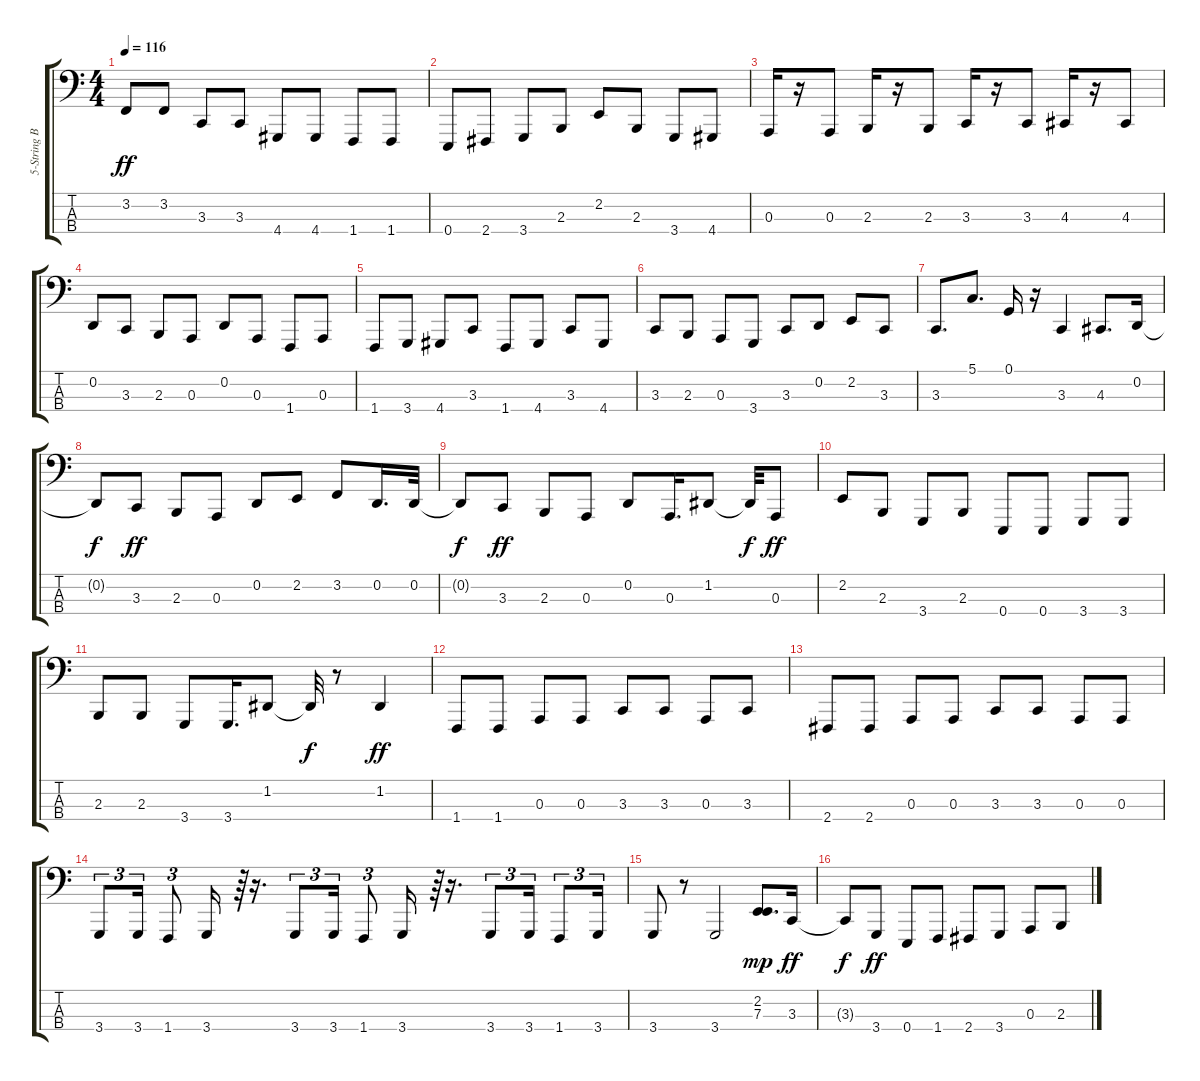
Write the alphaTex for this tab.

\track ("5-String Bass" "5-String B") {instrument acousticgrandpiano}
\staff {score tabs}
\tuning (G2 D2 A1 E1) {hide}
\ts (4 4)
\tempo 116
\clef f4
\ks c
3.2.8{dy ff} 3.2.8 3.3.8 3.3.8 4.4.8 4.4.8 1.4.8 1.4.8 |
0.4.8 2.4.8 3.4.8 2.3.8 2.2.8 2.3.8 3.4.8 4.4.8 |
0.3.16 r.16 0.3.8 2.3.16 r.16 2.3.8 3.3.16 r.16 3.3.8 4.3.16 r.16 4.3.8 |
0.2.8 3.3.8 2.3.8 0.3.8 0.2.8 0.3.8 1.4.8 0.3.8 |
1.4.8 3.4.8 4.4.8 3.3.8 1.4.8 4.4.8 3.3.8 4.4.8 |
3.3.8 2.3.8 0.3.8 3.4.8 3.3.8 0.2.8 2.2.8 3.3.8 |
3.3.8{d} 5.1.8{d} 0.1.16 r.16 3.3.4 4.3.8{d} 0.2.16 |
0.2{t}.8{dy f} 3.3.8{dy ff} 2.3.8 0.3.8 0.2.8 2.2.8 3.2.8 0.2.16{d} 0.2.32 |
0.2{t}.8{dy f} 3.3.8{dy ff} 2.3.8 0.3.8 0.2.8 0.3.16{d} 1.2.8 1.2{t}.32{dy f} 0.3.8{dy ff} |
2.2.8 2.3.8 3.4.8 2.3.8 0.4.8 0.4.8 3.4.8 3.4.8 |
2.3.8 2.3.8 3.4.8 3.4.16{d} 1.2.8 1.2{t}.32{dy f} r.8 1.2.4{dy ff} |
1.4.8 1.4.8 0.3.8 0.3.8 3.3.8 3.3.8 0.3.8 3.3.8 |
2.4.8 2.4.8 0.3.8 0.3.8 3.3.8 3.3.8 0.3.8 0.3.8 |
3.4.8{tu (3 2)} 3.4.16{tu (3 2)} 1.4.8{tu (3 2)} 3.4.16 r.64{tu (3 2)} r.16{d} 3.4.8{tu (3 2)} 3.4.16{tu (3 2)} 1.4.8{tu (3 2)} 3.4.16 r.64{tu (3 2)} r.16{d} 3.4.8{tu (3 2)} 3.4.16{tu (3 2)} 1.4.8{tu (3 2)} 3.4.16{tu (3 2)} |
3.4.8 r.8 3.4.2 (2.2 7.3).8{d dy mp} 3.3.16{dy ff} |
3.3{t}.8{dy f} 3.4.8{dy ff} 0.4.8 1.4.8 2.4.8 3.4.8 0.3.8 2.3.8
